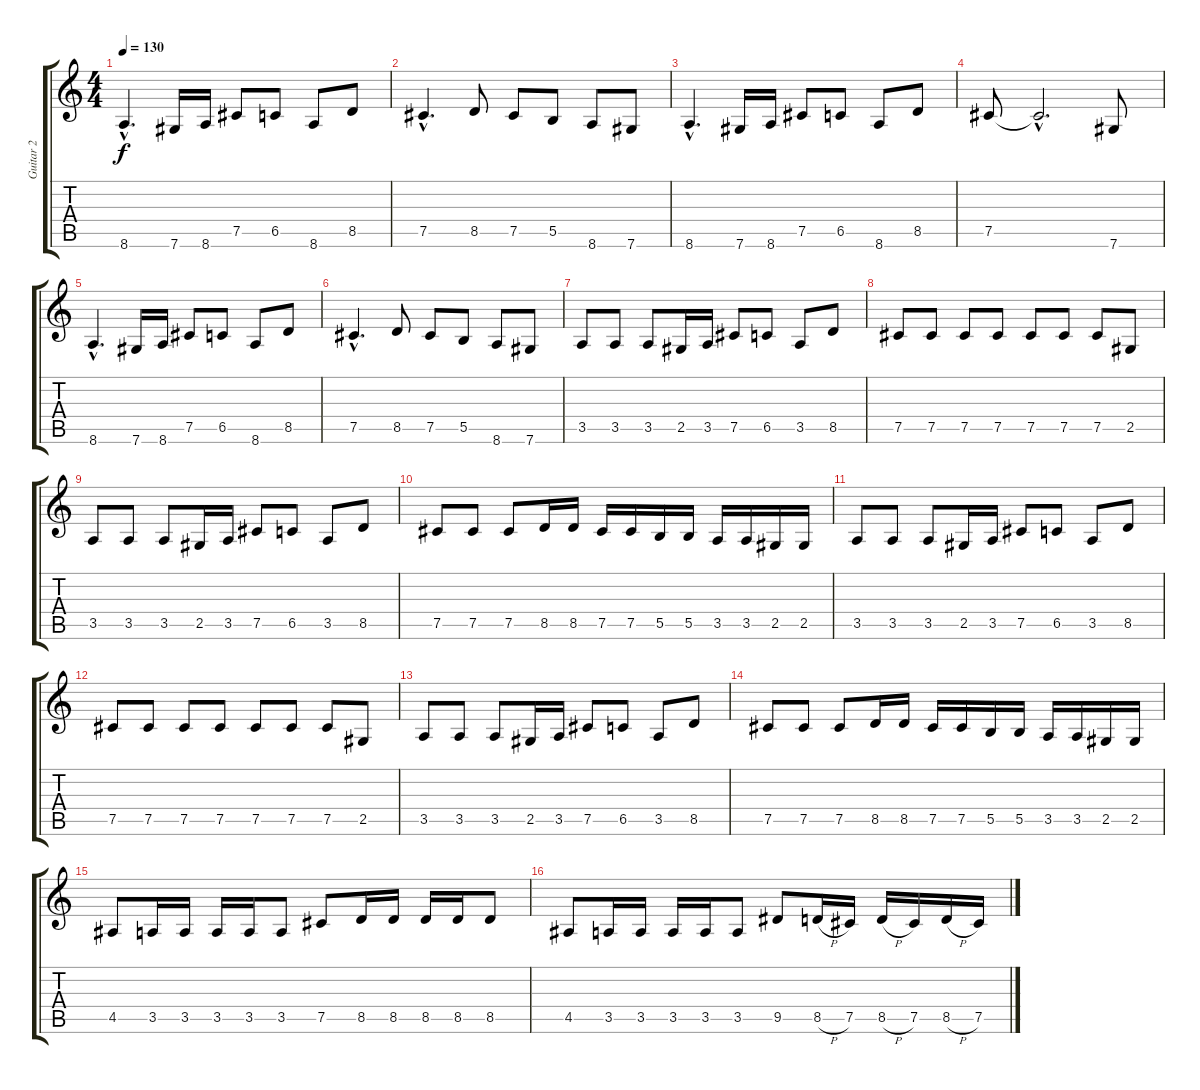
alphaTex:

\track ("Guitar 2" "Guitar 2") {instrument distortionguitar}
\staff {score tabs}
\tuning (Db4 Ab3 E3 B2 Gb2 Db2) {hide}
\ts (4 4)
\tempo 130
\clef g2
\ks c
8.6{hac}.4{d dy f} 7.6.16 8.6.16 7.5.8 6.5.8 8.6.8 8.5.8 |
7.5{hac}.4{d} 8.5.8 7.5.8 5.5.8 8.6.8 7.6.8 |
8.6{hac}.4{d} 7.6.16 8.6.16 7.5.8 6.5.8 8.6.8 8.5.8 |
7.5.8 7.5{hac t}.2{d} 7.6.8 |
8.6{hac}.4{d} 7.6.16 8.6.16 7.5.8 6.5.8 8.6.8 8.5.8 |
7.5{hac}.4{d} 8.5.8 7.5.8 5.5.8 8.6.8 7.6.8 |
3.5.8 3.5.8 3.5.8 2.5.16 3.5.16 7.5.8 6.5.8 3.5.8 8.5.8 |
7.5.8 7.5.8 7.5.8 7.5.8 7.5.8 7.5.8 7.5.8 2.5.8 |
3.5.8 3.5.8 3.5.8 2.5.16 3.5.16 7.5.8 6.5.8 3.5.8 8.5.8 |
7.5.8 7.5.8 7.5.8 8.5.16 8.5.16 7.5.16 7.5.16 5.5.16 5.5.16 3.5.16 3.5.16 2.5.16 2.5.16 |
3.5.8 3.5.8 3.5.8 2.5.16 3.5.16 7.5.8 6.5.8 3.5.8 8.5.8 |
7.5.8 7.5.8 7.5.8 7.5.8 7.5.8 7.5.8 7.5.8 2.5.8 |
3.5.8 3.5.8 3.5.8 2.5.16 3.5.16 7.5.8 6.5.8 3.5.8 8.5.8 |
7.5.8 7.5.8 7.5.8 8.5.16 8.5.16 7.5.16 7.5.16 5.5.16 5.5.16 3.5.16 3.5.16 2.5.16 2.5.16 |
4.5.8 3.5.16 3.5.16 3.5.16 3.5.16 3.5.8 7.5.8 8.5.16 8.5.16 8.5.16 8.5.16 8.5.8 |
4.5.8 3.5.16 3.5.16 3.5.16 3.5.16 3.5.8 9.5.8 8.5{h}.16 7.5.16 8.5{h}.16 7.5.16 8.5{h}.16 7.5.16
